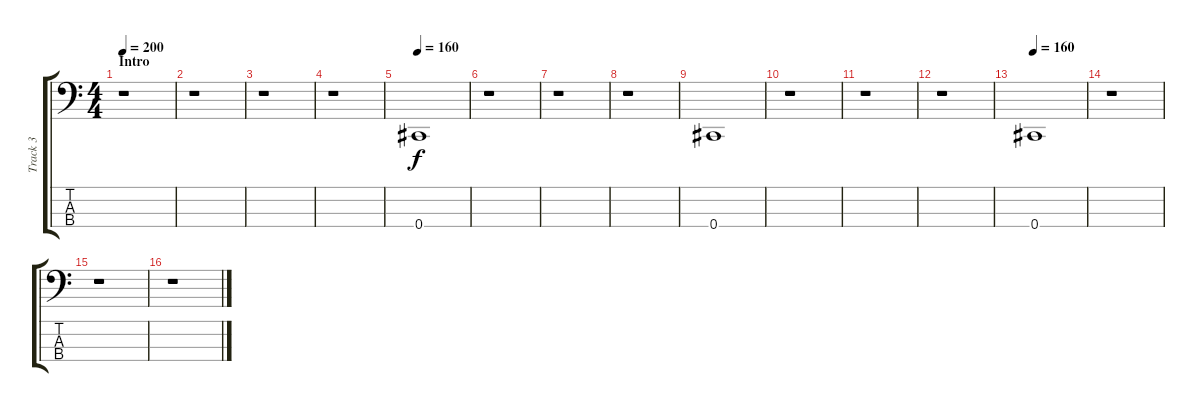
\track ("Track 3" "Track 3") {instrument electricbasspick}
\staff {score tabs}
\tuning (E2 B1 Gb1 Db1) {hide}
\ts (4 4)
\section ("" "Intro")
\tempo 200
\tempo 160
\tempo 200
\clef f4
\ks c
r.1{dy f instrument electricbasspick} |
r.1 |
r.1 |
r.1 |
\tempo 160
0.4.1 |
r.1 |
r.1 |
r.1 |
0.4.1 |
r.1 |
r.1 |
r.1 |
\tempo 160
0.4.1 |
r.1 |
r.1 |
r.1
